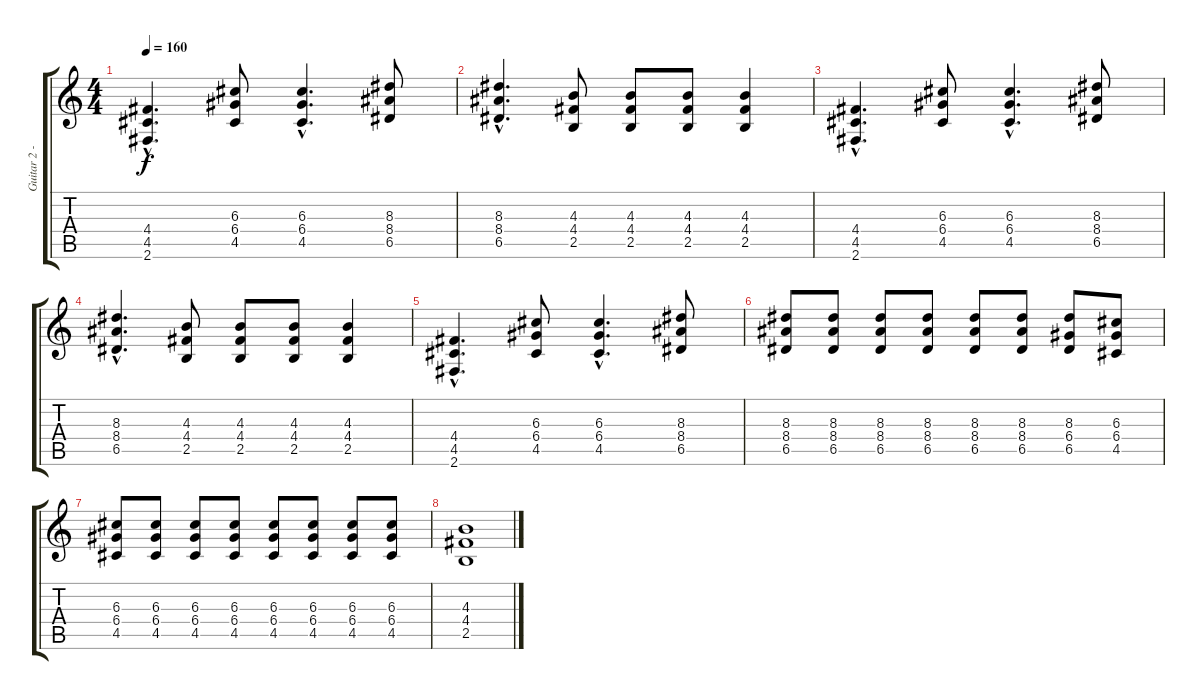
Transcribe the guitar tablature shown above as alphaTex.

\track ("Guitar 2 - Distortion" "Guitar 2 -") {instrument distortionguitar}
\staff {score tabs}
\tuning (E4 B3 G3 D3 A2 E2) {hide}
\ts (4 4)
\tempo 160
\clef g2
\ks c
(4.4{hac} 4.5{hac} 2.6{hac}).4{d dy f} (6.3 6.4 4.5).8 (6.3{hac} 6.4{hac} 4.5{hac}).4{d} (8.3 8.4 6.5).8 |
(8.3{hac} 8.4{hac} 6.5{hac}).4{d} (4.3 4.4 2.5).8 (4.3 4.4 2.5).8 (4.3 4.4 2.5).8 (4.3 4.4 2.5).4 |
(4.4{hac} 4.5{hac} 2.6{hac}).4{d} (6.3 6.4 4.5).8 (6.3{hac} 6.4{hac} 4.5{hac}).4{d} (8.3 8.4 6.5).8 |
(8.3{hac} 8.4{hac} 6.5{hac}).4{d} (4.3 4.4 2.5).8 (4.3 4.4 2.5).8 (4.3 4.4 2.5).8 (4.3 4.4 2.5).4 |
(4.4{hac} 4.5{hac} 2.6{hac}).4{d} (6.3 6.4 4.5).8 (6.3{hac} 6.4{hac} 4.5{hac}).4{d} (8.3 8.4 6.5).8 |
(8.3 8.4 6.5).8 (8.3 8.4 6.5).8 (8.3 8.4 6.5).8 (8.3 8.4 6.5).8 (8.3 8.4 6.5).8 (8.3 8.4 6.5).8 (8.3 6.4 6.5).8 (6.3 6.4 4.5).8 |
(6.3 6.4 4.5).8 (6.3 6.4 4.5).8 (6.3 6.4 4.5).8 (6.3 6.4 4.5).8 (6.3 6.4 4.5).8 (6.3 6.4 4.5).8 (6.3 6.4 4.5).8 (6.3 6.4 4.5).8 |
(4.3 4.4 2.5).1
